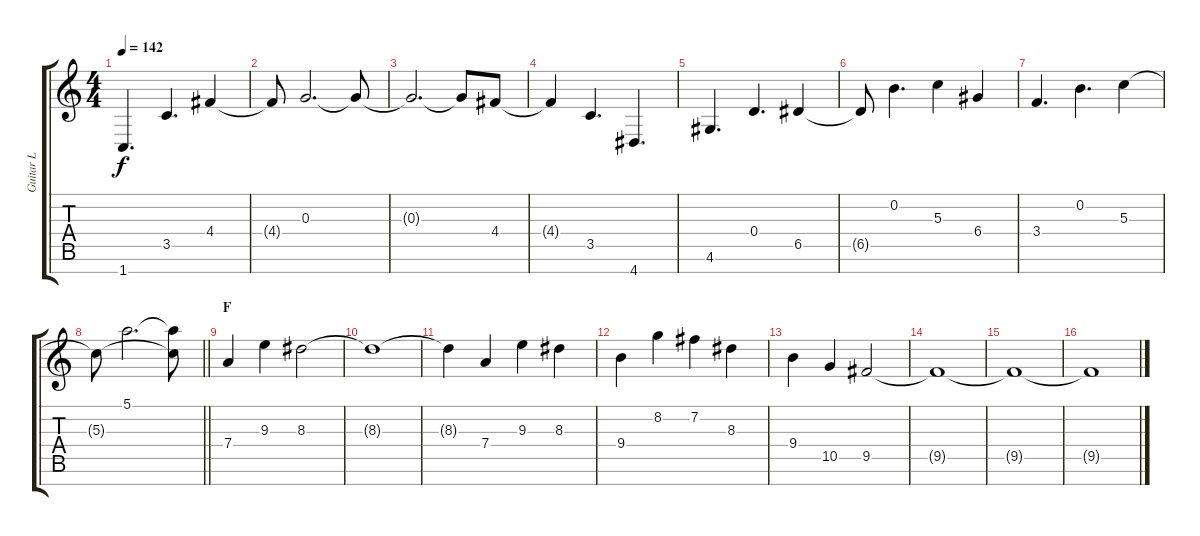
\track ("Guitar L" "Guitar L") {instrument distortionguitar}
\staff {score tabs}
\tuning (E4 B3 G3 D3 A2 E2 B1) {hide}
\ts (4 4)
\tempo 142
\clef g2
\ks c
1.7.4{d dy f} 3.5.4{d} 4.4.4 |
4.4{t}.8 0.3.2{d} 0.3{t}.8 |
0.3{t}.2{d} 0.3{t}.8 4.4.8 |
4.4{t}.4 3.5.4{d} 4.7.4{d} |
4.6.4{d} 0.4.4{d} 6.5.4 |
6.5{t}.8 0.2.4{d} 5.3.4 6.4.4 |
3.4.4{d} 0.2.4{d} 5.3.4 |
\barLineRight lightlight
5.3{t}.8 5.1.2{d} (5.1{t} 5.3{t}).8 |
\section ("" "F")
7.4.4{volume 10} 9.3.4 8.3.2 |
8.3{t}.1 |
8.3{t}.4 7.4.4 9.3.4 8.3.4 |
9.4.4 8.2.4 7.2.4 8.3.4 |
9.4.4 10.5.4 9.5.2 |
9.5{t}.1 |
9.5{t}.1 |
9.5{t}.1
